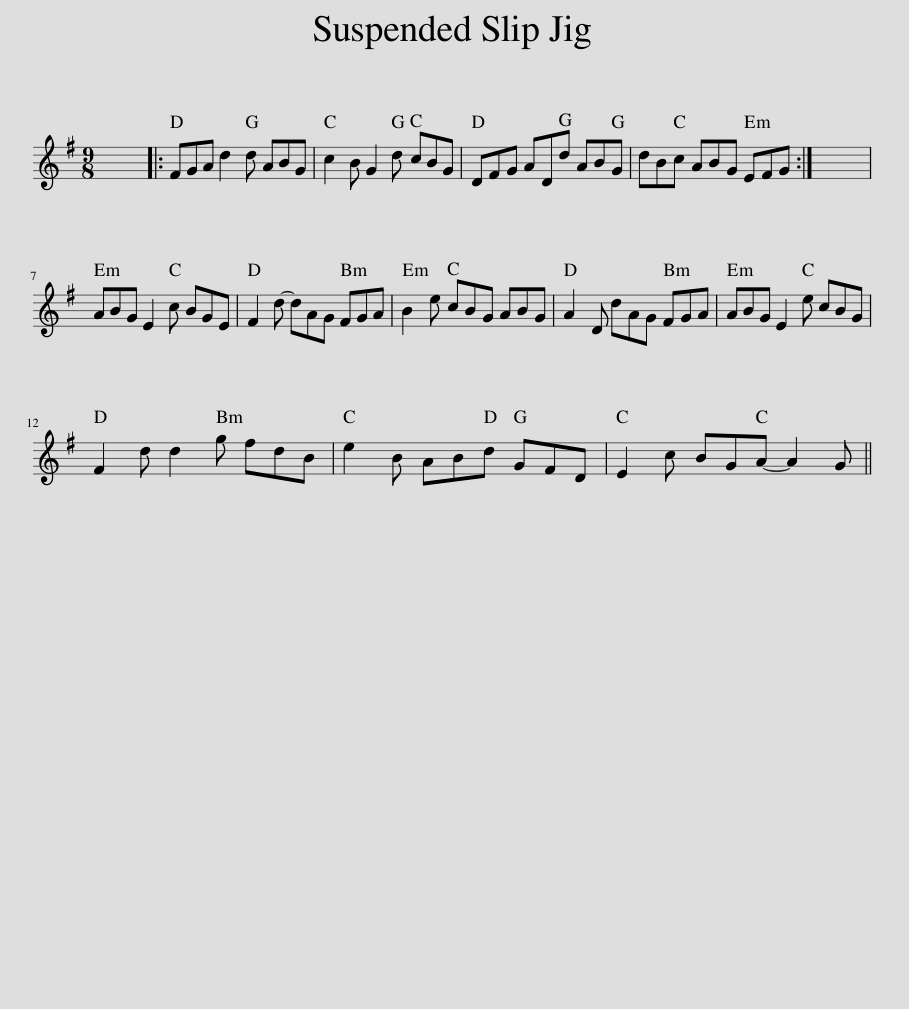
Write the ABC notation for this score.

X:1
L:1/8
M:9/8
I:linebreak $
K:G
V:1 treble
V:1
 x9 |: FGA d2 d ABG | c2 B G2 d cBG | DFG ADd ABG | dBc ABG EFG :| %5
 x9 |$ ABG E2 c BGE | F2 d- dAG FGA | B2 e cBG ABG | A2 D dAG FGA | %10
 ABG E2 e cBG |$ F2 d d2 g fdB | e2 B ABd GFD | E2 c BGA- A2 G || %14
